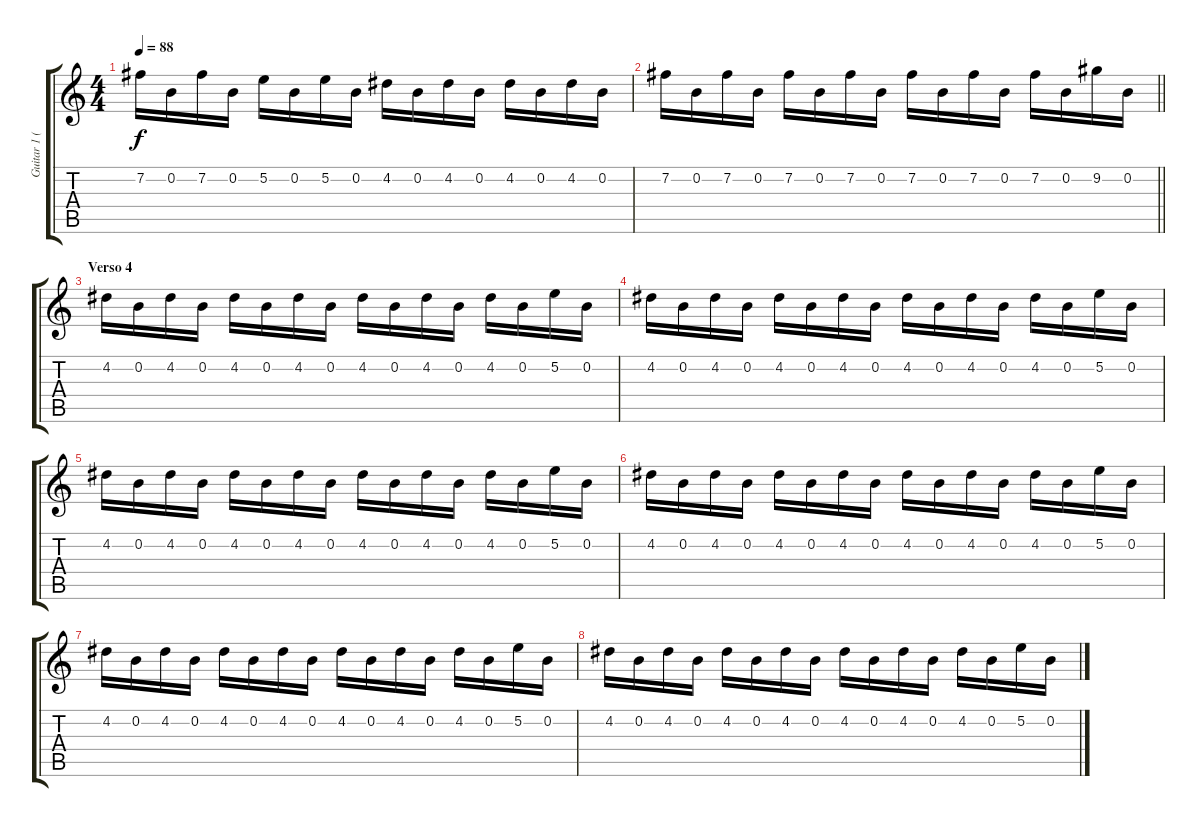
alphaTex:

\track ("Guitar 1 (Ryan Parrish)" "Guitar 1 (") {instrument distortionguitar}
\staff {score tabs}
\tuning (E4 B3 G3 D3 A2 D2) {hide}
\ts (4 4)
\tempo 88
\clef g2
\ks c
7.2.16{dy f} 0.2.16 7.2.16 0.2.16 5.2.16 0.2.16 5.2.16 0.2.16 4.2.16 0.2.16 4.2.16 0.2.16 4.2.16 0.2.16 4.2.16 0.2.16 |
\barLineRight lightlight
7.2.16 0.2.16 7.2.16 0.2.16 7.2.16 0.2.16 7.2.16 0.2.16 7.2.16 0.2.16 7.2.16 0.2.16 7.2.16 0.2.16 9.2.16 0.2.16 |
\section ("" "Verso 4")
4.2.16 0.2.16 4.2.16 0.2.16 4.2.16 0.2.16 4.2.16 0.2.16 4.2.16 0.2.16 4.2.16 0.2.16 4.2.16 0.2.16 5.2.16 0.2.16 |
4.2.16 0.2.16 4.2.16 0.2.16 4.2.16 0.2.16 4.2.16 0.2.16 4.2.16 0.2.16 4.2.16 0.2.16 4.2.16 0.2.16 5.2.16 0.2.16 |
4.2.16 0.2.16 4.2.16 0.2.16 4.2.16 0.2.16 4.2.16 0.2.16 4.2.16 0.2.16 4.2.16 0.2.16 4.2.16 0.2.16 5.2.16 0.2.16 |
4.2.16 0.2.16 4.2.16 0.2.16 4.2.16 0.2.16 4.2.16 0.2.16 4.2.16 0.2.16 4.2.16 0.2.16 4.2.16 0.2.16 5.2.16 0.2.16 |
4.2.16 0.2.16 4.2.16 0.2.16 4.2.16 0.2.16 4.2.16 0.2.16 4.2.16 0.2.16 4.2.16 0.2.16 4.2.16 0.2.16 5.2.16 0.2.16 |
4.2.16 0.2.16 4.2.16 0.2.16 4.2.16 0.2.16 4.2.16 0.2.16 4.2.16 0.2.16 4.2.16 0.2.16 4.2.16 0.2.16 5.2.16 0.2.16
